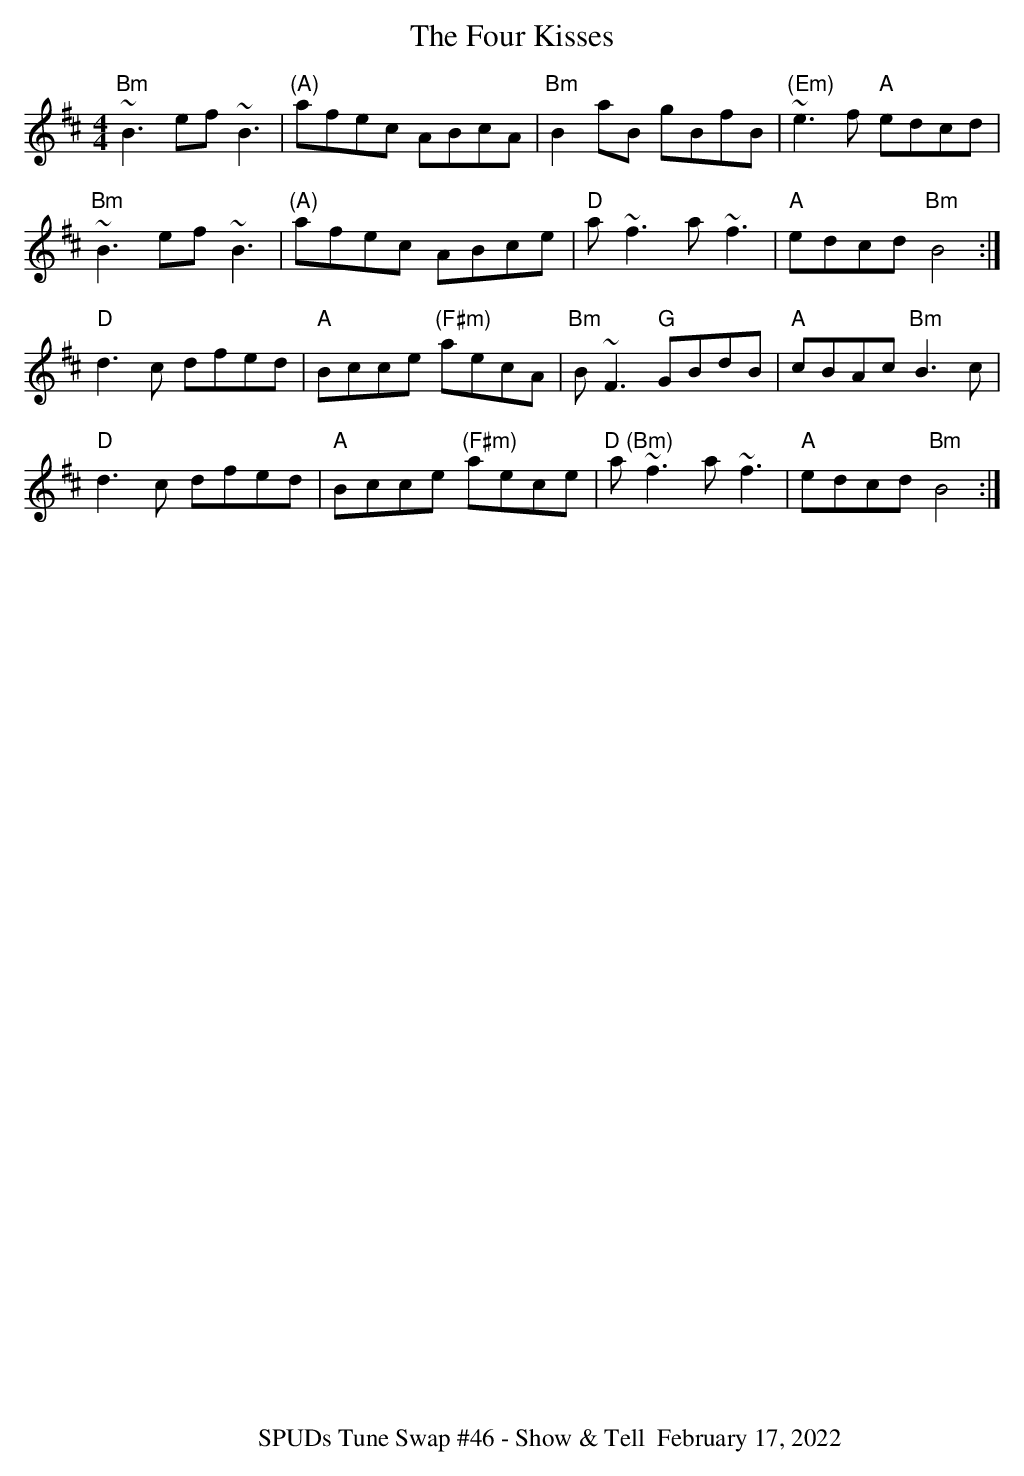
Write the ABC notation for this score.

X:1
T: The Four Kisses
M: 4/4
L: 1/8
K: Bm
"Bm"~B3ef~B3|"(A)"afec ABcA|"Bm"B2aB gBfB|"(Em)"~e3f "A"edcd|
"Bm"~B3ef~B3|"(A)"afec ABce|"D"a~f3 a~f3|"A"edcd "Bm"B4:|
"D"d3c dfed|"A"Bcce "(F#m)"aecA|"Bm"B~F3 "G"GBdB|"A"cBAc "Bm"B3c|
"D"d3c dfed|"A"Bcce "(F#m)"aece|"D (Bm)"a~f3 a~f3|"A"edcd "Bm"B4:|
